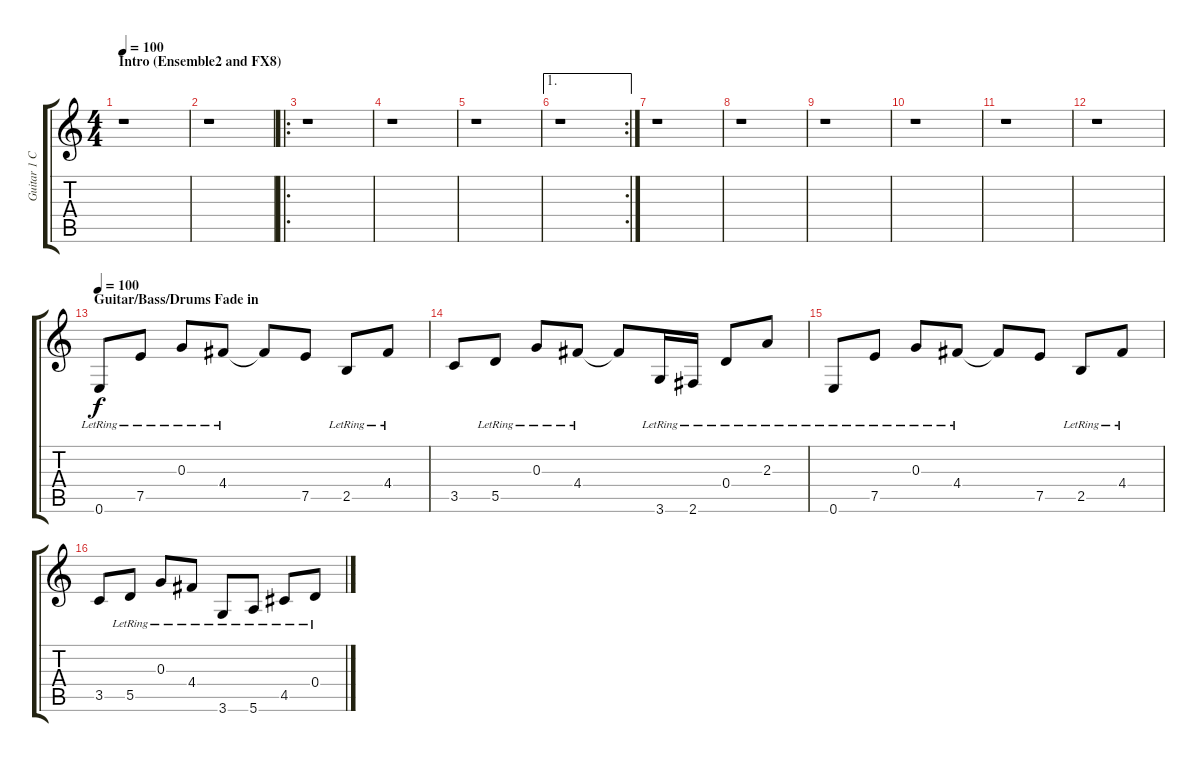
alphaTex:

\track ("Guitar 1 Chorus" "Guitar 1 C") {instrument acousticguitarsteel}
\staff {score tabs}
\tuning (E4 B3 G3 D3 A2 E2) {hide}
\ts (4 4)
\section ("" "Intro (Ensemble2 and FX8)")
\tempo 100
\clef g2
\ks c
r.1{dy f instrument acousticguitarsteel} |
r.1 |
\ro
r.1 |
r.1 |
r.1 |
\ae 1
\rc 2
r.1 |
r.1 |
r.1 |
r.1 |
r.1 |
r.1 |
r.1{volume 3} |
\section ("" "Guitar/Bass/Drums Fade in")
\tempo 100
0.6{lr}.8{volume 9} 7.5{lr}.8 0.3{lr}.8 4.4{lr}.8 4.4{t}.8 7.5.8 2.5{lr}.8 4.4{lr}.8 |
3.5.8 5.5{lr}.8 0.3{lr}.8 4.4{lr}.8 4.4{t}.8 3.6{lr}.16 2.6{lr}.16 0.4{lr}.8 2.3{lr}.8 |
0.6{lr}.8 7.5{lr}.8 0.3{lr}.8 4.4{lr}.8 4.4{t}.8 7.5.8 2.5{lr}.8 4.4{lr}.8 |
3.5.8 5.5{lr}.8 0.3{lr}.8 4.4{lr}.8 3.6{lr}.8 5.6{lr}.8 4.5{lr}.8 0.4{lr}.8
